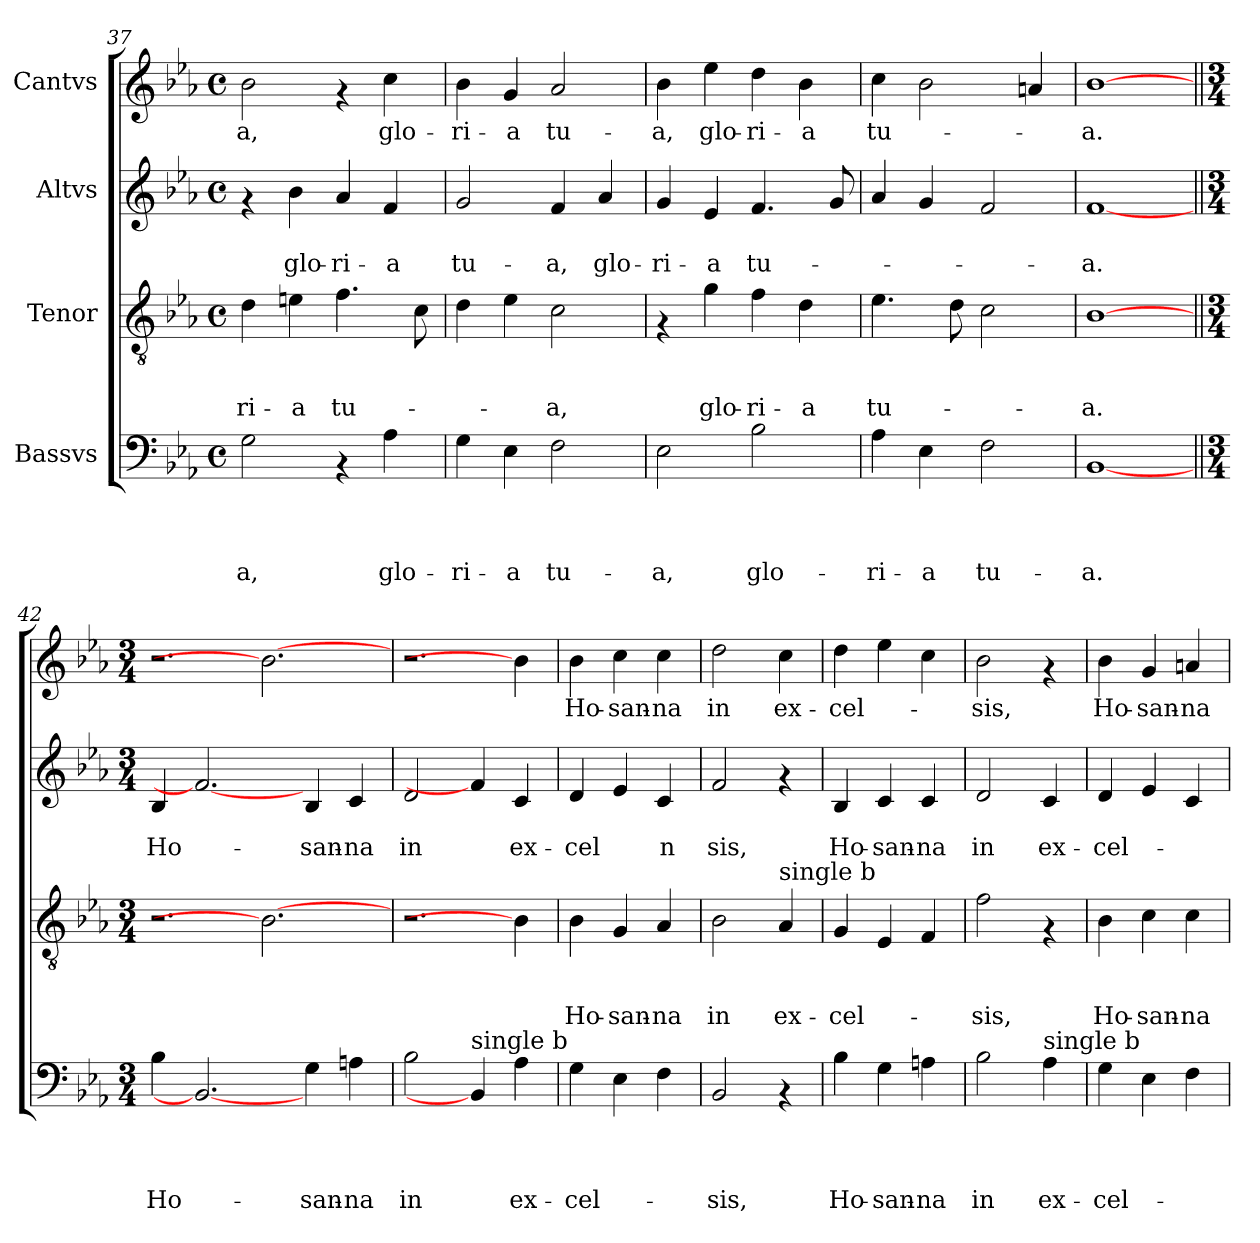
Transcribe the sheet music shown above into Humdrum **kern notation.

**kern	**text	**text	**text	**text	**kern	**text	**text	**text	**kern	**text	**text	**kern	**text
*part4	*part4	*part4	*part4	*part4	*part3	*part3	*part3	*part3	*part2	*part2	*part2	*part1	*part1
*staff4	*staff4	*staff4	*staff4	*staff4	*staff3	*staff3	*staff3	*staff3	*staff2	*staff2	*staff2	*staff1	*staff1
*I"Bassvs	*	*	*	*	*I"Tenor	*	*	*	*I"Altvs	*	*	*I"Cantvs	*
*clefF4	*	*	*	*	*clefGv2	*	*	*	*clefG2	*	*	*clefG2	*
*k[b-e-a-]	*	*	*	*	*k[b-e-a-]	*	*	*	*k[b-e-a-]	*	*	*k[b-e-a-]	*
*E-:	*	*	*	*	*E-:	*	*	*	*E-:	*	*	*E-:	*
*M4/4	*	*	*	*	*M4/4	*	*	*	*M4/4	*	*	*M4/4	*
*met(c)	*	*	*	*	*met(c)	*	*	*	*met(c)	*	*	*met(c)	*
=37	=37	=37	=37	=37	=37	=37	=37	=37	=37	=37	=37	=37	=37
!	!	!	!	!LO:LY:b	!	!	!	!LO:LY:b	!	!	!	!	!LO:LY:b
2G\	.	.	.	-a,	4d\	.	.	-ri-	4rf	.	.	2b-\	-a,
!	!	!	!	!	!	!	!	!LO:LY:b	!	!	!LO:LY:b	!	!
.	.	.	.	.	4en\	.	.	-a	4b-\	.	glo-	.	.
!	!	!	!	!	!	!	!	!LO:LY:b	!	!	!LO:LY:b	!	!
4rAA	.	.	.	.	4.f\	.	.	tu-	4a-/	.	-ri-	4rf	.
!	!	!	!	!LO:LY:b	!	!	!	!	!	!	!LO:LY:b	!	!LO:LY:b
4A-\	.	.	.	glo-	.	.	.	.	4f/	.	-a	4cc\	glo-
.	.	.	.	.	8c\	.	.	.	.	.	.	.	.
=38	=38	=38	=38	=38	=38	=38	=38	=38	=38	=38	=38	=38	=38
!	!	!	!	!LO:LY:b	!	!	!	!	!	!	!LO:LY:b	!	!LO:LY:b
4G\	.	.	.	-ri-	4d\	.	.	.	2g/	.	tu-	4b-\	-ri-
!	!	!	!	!LO:LY:b	!	!	!	!	!	!	!	!	!LO:LY:b
4E-\	.	.	.	-a	4e-\	.	.	.	.	.	.	4g/	-a
!	!	!	!	!LO:LY:b	!	!	!	!LO:LY:b	!	!	!LO:LY:b	!	!LO:LY:b
2F\	.	.	.	tu-	2c\	.	.	-a,	4f/	.	-a,	2a-/	tu-
!	!	!	!	!	!	!	!	!	!	!	!LO:LY:b	!	!
.	.	.	.	.	.	.	.	.	4a-/	.	glo-	.	.
!!LO:PB:g=z
=39	=39	=39	=39	=39	=39	=39	=39	=39	=39	=39	=39	=39	=39
!	!	!	!	!LO:LY:b	!	!	!	!	!	!	!LO:LY:b	!	!LO:LY:b
2E-\	.	.	.	-a,	4rF	.	.	.	4g/	.	-ri-	4b-\	-a,
!	!	!	!	!	!	!	!	!LO:LY:b	!	!	!LO:LY:b	!	!LO:LY:b
.	.	.	.	.	4g\	.	.	glo-	4e-/	.	-a	4ee-\	glo-
!	!	!	!	!LO:LY:b	!	!	!	!LO:LY:b	!	!	!LO:LY:b	!	!LO:LY:b
2B-\	.	.	.	glo-	4f\	.	.	-ri-	4.f/	.	tu-	4dd\	-ri-
!	!	!	!	!	!	!	!	!LO:LY:b	!	!	!	!	!LO:LY:b
.	.	.	.	.	4d\	.	.	-a	.	.	.	4b-\	-a
.	.	.	.	.	.	.	.	.	8g/	.	.	.	.
=40	=40	=40	=40	=40	=40	=40	=40	=40	=40	=40	=40	=40	=40
!	!	!	!	!LO:LY:b	!	!	!	!LO:LY:b	!	!	!	!	!LO:LY:b
4A-\	.	.	.	-ri-	4.e-\	.	.	tu-	4a-/	.	.	4cc\	tu-
!	!	!	!	!LO:LY:b	!	!	!	!	!	!	!	!	!
4E-\	.	.	.	-a	.	.	.	.	4g/	.	.	2b-\	.
.	.	.	.	.	8d\	.	.	.	.	.	.	.	.
!	!	!	!	!LO:LY:b	!	!	!	!	!	!	!	!	!
2F\	.	.	.	tu-	2c\	.	.	.	2f/	.	.	.	.
.	.	.	.	.	.	.	.	.	.	.	.	4an/	.
=41	=41	=41	=41	=41	=41	=41	=41	=41	=41	=41	=41	=41	=41
!	!	!	!	!LO:LY:b	!	!	!	!LO:LY:b	!	!	!LO:LY:b	!	!LO:LY:b
[1BB-	.	.	.	-a.	[1B-	.	.	-a.	[1f	.	-a.	[1b-	-a.
=42||	=42||	=42||	=42||	=42||	=42||	=42||	=42||	=42||	=42||	=42||	=42||	=42||	=42||
*M3/4	*	*	*	*	*M3/4	*	*	*	*M3/4	*	*	*M3/4	*
!	!	!	!	!LO:LY:b	!	!	!	!	!	!	!LO:LY:b	!	!
4B-\	.	.	.	Ho-	2.r	.	.	.	4B-/	.	Ho-	2.r	.
2.BB-_	.	.	.	.	.	.	.	.	2.f_	.	.	.	.
.	.	.	.	.	2.B-_	.	.	.	.	.	.	2.b-_	.
!	!	!	!	!LO:LY:b	!	!	!	!	!	!	!LO:LY:b	!	!
4G\	.	.	.	-san-	.	.	.	.	4B-/	.	-san-	.	.
!	!	!	!	!LO:LY:b	!	!	!	!	!	!	!LO:LY:b	!	!
4An\	.	.	.	-na	.	.	.	.	4c/	.	-na	.	.
=43	=43	=43	=43	=43	=43	=43	=43	=43	=43	=43	=43	=43	=43
!	!	!	!	!LO:LY:b	!	!	!	!	!	!	!LO:LY:b	!	!
2B-\	.	.	.	in	2.r	.	.	.	2d/	.	in	2.r	.
!LO:TX:a:t=single b	!	!	!	!	!	!	!	!	!	!	!	!	!
4BB-]	.	.	.	.	.	.	.	.	4f]	.	.	.	.
!	!	!	!	!LO:LY:b	!	!	!	!	!	!	!LO:LY:b	!	!
4A-\	.	.	.	ex-	4B-]	.	.	.	4c/	.	ex-	4b-]	.
=44	=44	=44	=44	=44	=44	=44	=44	=44	=44	=44	=44	=44	=44
!	!	!	!	!LO:LY:b	!	!	!	!LO:LY:b	!	!	!LO:LY:b	!	!LO:LY:b
4G\	.	.	.	-cel-	4B-\	.	.	Ho-	4d/	.	-cel	4b-\	Ho-
!	!	!	!	!	!	!	!	!LO:LY:b	!	!	!	!	!LO:LY:b
4E-\	.	.	.	.	4G/	.	.	-san-	4e-/	.	.	4cc\	-san-
!	!	!	!	!	!	!	!	!LO:LY:b	!	!	!LO:LY:b	!	!LO:LY:b
4F\	.	.	.	.	4A-/	.	.	-na	4c/	.	n	4cc\	-na
=45	=45	=45	=45	=45	=45	=45	=45	=45	=45	=45	=45	=45	=45
!	!	!	!	!LO:LY:b	!	!	!	!LO:LY:b	!	!	!LO:LY:b	!	!LO:LY:b
2BB-/	.	.	.	-sis,	2B-\	.	.	in	2f/	.	sis,	2dd\	in
!	!	!	!	!	!LO:TX:a:t=single b	!	!	!	!	!	!	!	!
!	!	!	!	!	!	!	!	!LO:LY:b	!	!	!	!	!LO:LY:b
4rAA	.	.	.	.	4A-/	.	.	ex-	4rf	.	.	4cc\	ex-
!!LO:LB:g=z
=46	=46	=46	=46	=46	=46	=46	=46	=46	=46	=46	=46	=46	=46
!	!	!	!	!LO:LY:b	!	!	!	!LO:LY:b	!	!	!LO:LY:b	!	!LO:LY:b
4B-\	.	.	.	Ho-	4G/	.	.	-cel-	4B-/	.	Ho-	4dd\	-cel-
!	!	!	!	!LO:LY:b	!	!	!	!	!	!	!LO:LY:b	!	!
4G\	.	.	.	-san-	4E-/	.	.	.	4c/	.	-san-	4ee-\	.
!	!	!	!	!LO:LY:b	!	!	!	!	!	!	!LO:LY:b	!	!
4An\	.	.	.	-na	4F/	.	.	.	4c/	.	-na	4cc\	.
=47	=47	=47	=47	=47	=47	=47	=47	=47	=47	=47	=47	=47	=47
!	!	!	!	!LO:LY:b	!	!	!	!LO:LY:b	!	!	!LO:LY:b	!	!LO:LY:b
2B-\	.	.	.	in	2f\	.	.	-sis,	2d/	.	in	2b-\	-sis,
!LO:TX:a:t=single b	!	!	!	!	!	!	!	!	!	!	!	!	!
!	!	!	!	!LO:LY:b	!	!	!	!	!	!	!LO:LY:b	!	!
4A-\	.	.	.	ex-	4rF	.	.	.	4c/	.	ex-	4rf	.
=48	=48	=48	=48	=48	=48	=48	=48	=48	=48	=48	=48	=48	=48
!	!	!	!	!LO:LY:b	!	!	!	!LO:LY:b	!	!	!LO:LY:b	!	!LO:LY:b
4G\	.	.	.	-cel-	4B-\	.	.	Ho-	4d/	.	-cel-	4b-\	Ho-
!	!	!	!	!	!	!	!	!LO:LY:b	!	!	!	!	!LO:LY:b
4E-\	.	.	.	.	4c\	.	.	-san-	4e-/	.	.	4g/	-san-
!	!	!	!	!	!	!	!	!LO:LY:b	!	!	!	!	!LO:LY:b
4F\	.	.	.	.	4c\	.	.	-na	4c/	.	.	4an/	-na
=	=	=	=	=	=	=	=	=	=	=	=	=	=
*-	*-	*-	*-	*-	*-	*-	*-	*-	*-	*-	*-	*-	*-
